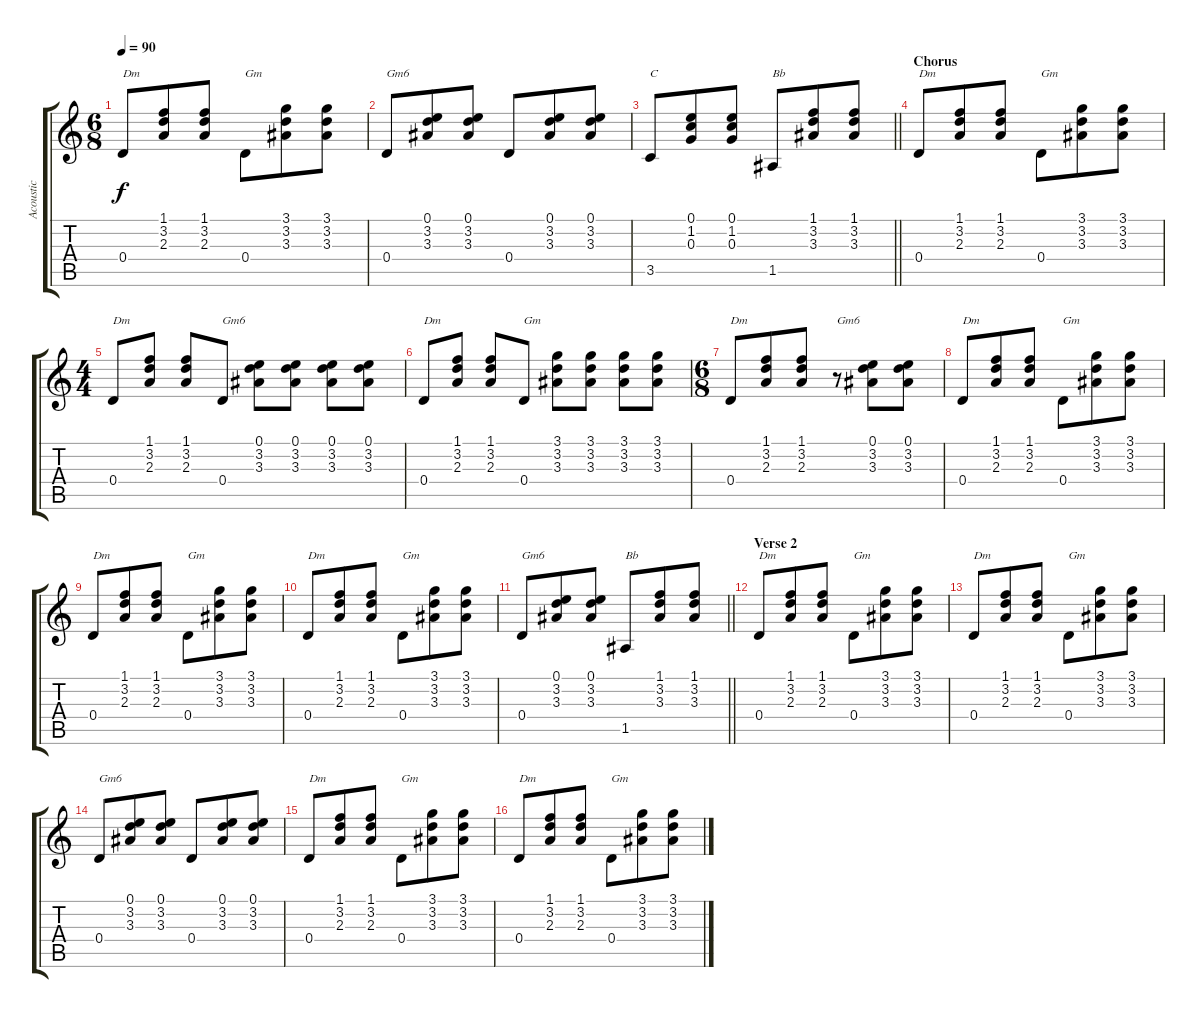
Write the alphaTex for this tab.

\track ("Acoustic" "Acoustic") {instrument acousticguitarsteel}
\staff {score tabs}
\tuning (E4 B3 G3 D3 A2 E2) {hide}
\ts (6 8)
\tempo 90
\clef g2
\ks c
0.4.8{txt "Dm" dy f} (1.1 3.2 2.3).8 (1.1 3.2 2.3).8 0.4.8{txt "Gm"} (3.1 3.2 3.3).8 (3.1 3.2 3.3).8 |
0.4.8{txt "Gm6"} (0.1 3.2 3.3).8 (0.1 3.2 3.3).8 0.4.8 (0.1 3.2 3.3).8 (0.1 3.2 3.3).8 |
\barLineRight lightlight
3.5.8{txt "C"} (0.1 1.2 0.3).8 (0.1 1.2 0.3).8 1.5.8{txt "Bb"} (1.1 3.2 3.3).8 (1.1 3.2 3.3).8 |
\section ("" "Chorus")
0.4.8{txt "Dm"} (1.1 3.2 2.3).8 (1.1 3.2 2.3).8 0.4.8{txt "Gm"} (3.1 3.2 3.3).8 (3.1 3.2 3.3).8 |
\ts (4 4)
0.4.8{txt "Dm"} (1.1 3.2 2.3).8 (1.1 3.2 2.3).8 0.4.8{txt "Gm6"} (0.1 3.2 3.3).8 (0.1 3.2 3.3).8 (0.1 3.2 3.3).8 (0.1 3.2 3.3).8 |
0.4.8{txt "Dm"} (1.1 3.2 2.3).8 (1.1 3.2 2.3).8 0.4.8{txt "Gm"} (3.1 3.2 3.3).8 (3.1 3.2 3.3).8 (3.1 3.2 3.3).8 (3.1 3.2 3.3).8 |
\ts (6 8)
0.4.8{txt "Dm"} (1.1 3.2 2.3).8 (1.1 3.2 2.3).8 r.8{txt "Gm6"} (0.1 3.2 3.3).8 (0.1 3.2 3.3).8 |
0.4.8{txt "Dm"} (1.1 3.2 2.3).8 (1.1 3.2 2.3).8 0.4.8{txt "Gm"} (3.1 3.2 3.3).8 (3.1 3.2 3.3).8 |
0.4.8{txt "Dm"} (1.1 3.2 2.3).8 (1.1 3.2 2.3).8 0.4.8{txt "Gm"} (3.1 3.2 3.3).8 (3.1 3.2 3.3).8 |
0.4.8{txt "Dm"} (1.1 3.2 2.3).8 (1.1 3.2 2.3).8 0.4.8{txt "Gm"} (3.1 3.2 3.3).8 (3.1 3.2 3.3).8 |
\barLineRight lightlight
0.4.8{txt "Gm6"} (0.1 3.2 3.3).8 (0.1 3.2 3.3).8 1.5.8{txt "Bb"} (1.1 3.2 3.3).8 (1.1 3.2 3.3).8 |
\section ("" "Verse 2")
0.4.8{txt "Dm"} (1.1 3.2 2.3).8 (1.1 3.2 2.3).8 0.4.8{txt "Gm"} (3.1 3.2 3.3).8 (3.1 3.2 3.3).8 |
0.4.8{txt "Dm"} (1.1 3.2 2.3).8 (1.1 3.2 2.3).8 0.4.8{txt "Gm"} (3.1 3.2 3.3).8 (3.1 3.2 3.3).8 |
0.4.8{txt "Gm6"} (0.1 3.2 3.3).8 (0.1 3.2 3.3).8 0.4.8 (0.1 3.2 3.3).8 (0.1 3.2 3.3).8 |
0.4.8{txt "Dm"} (1.1 3.2 2.3).8 (1.1 3.2 2.3).8 0.4.8{txt "Gm"} (3.1 3.2 3.3).8 (3.1 3.2 3.3).8 |
0.4.8{txt "Dm"} (1.1 3.2 2.3).8 (1.1 3.2 2.3).8 0.4.8{txt "Gm"} (3.1 3.2 3.3).8 (3.1 3.2 3.3).8
